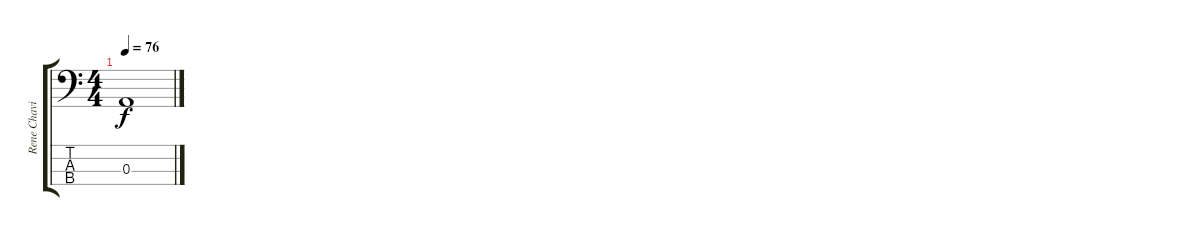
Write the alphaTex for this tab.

\track ("Rene Chavin" "Rene Chavi") {instrument electricbassfinger}
\staff {score tabs}
\tuning (G2 D2 A1 E1) {hide}
\ts (4 4)
\tempo 76
\clef f4
\ks c
0.3{t}.1{dy f}
